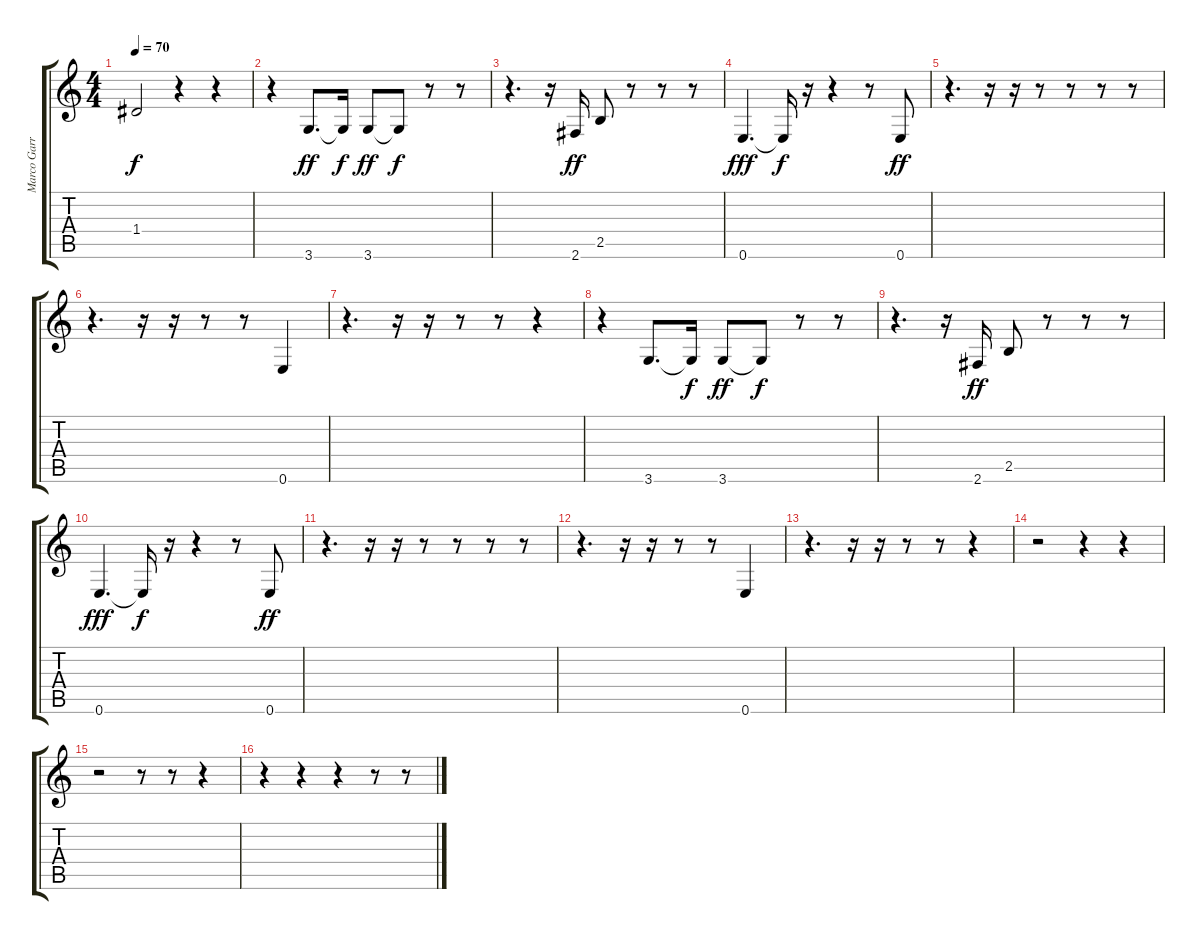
\track ("Marco Garrincha" "Marco Garr") {instrument electricbassfinger}
\staff {score tabs}
\tuning (E4 B3 G3 D3 A2 E2) {hide}
\ts (4 4)
\tempo 70
\clef g2
\ks c
1.4.2{dy f} r.4 r.4 |
r.4 3.6.8{d dy ff} 3.6{t}.16{dy f} 3.6.8{dy ff} 3.6{t}.8{dy f} r.8 r.8 |
r.4{d} r.16 2.6.16{dy ff} 2.5.8 r.8 r.8 r.8 |
0.6.4{d dy fff} 0.6{t}.16{dy f} r.16 r.4 r.8 0.6.8{dy ff} |
r.4{d} r.16 r.16 r.8 r.8 r.8 r.8 |
r.4{d} r.16 r.16 r.8 r.8 0.6.4 |
r.4{d} r.16 r.16 r.8 r.8 r.4 |
r.4 3.6.8{d} 3.6{t}.16{dy f} 3.6.8{dy ff} 3.6{t}.8{dy f} r.8 r.8 |
r.4{d} r.16 2.6.16{dy ff} 2.5.8 r.8 r.8 r.8 |
0.6.4{d dy fff} 0.6{t}.16{dy f} r.16 r.4 r.8 0.6.8{dy ff} |
r.4{d} r.16 r.16 r.8 r.8 r.8 r.8 |
r.4{d} r.16 r.16 r.8 r.8 0.6.4 |
r.4{d} r.16 r.16 r.8 r.8 r.4 |
r.2 r.4 r.4 |
r.2 r.8 r.8 r.4 |
r.4 r.4 r.4 r.8 r.8
